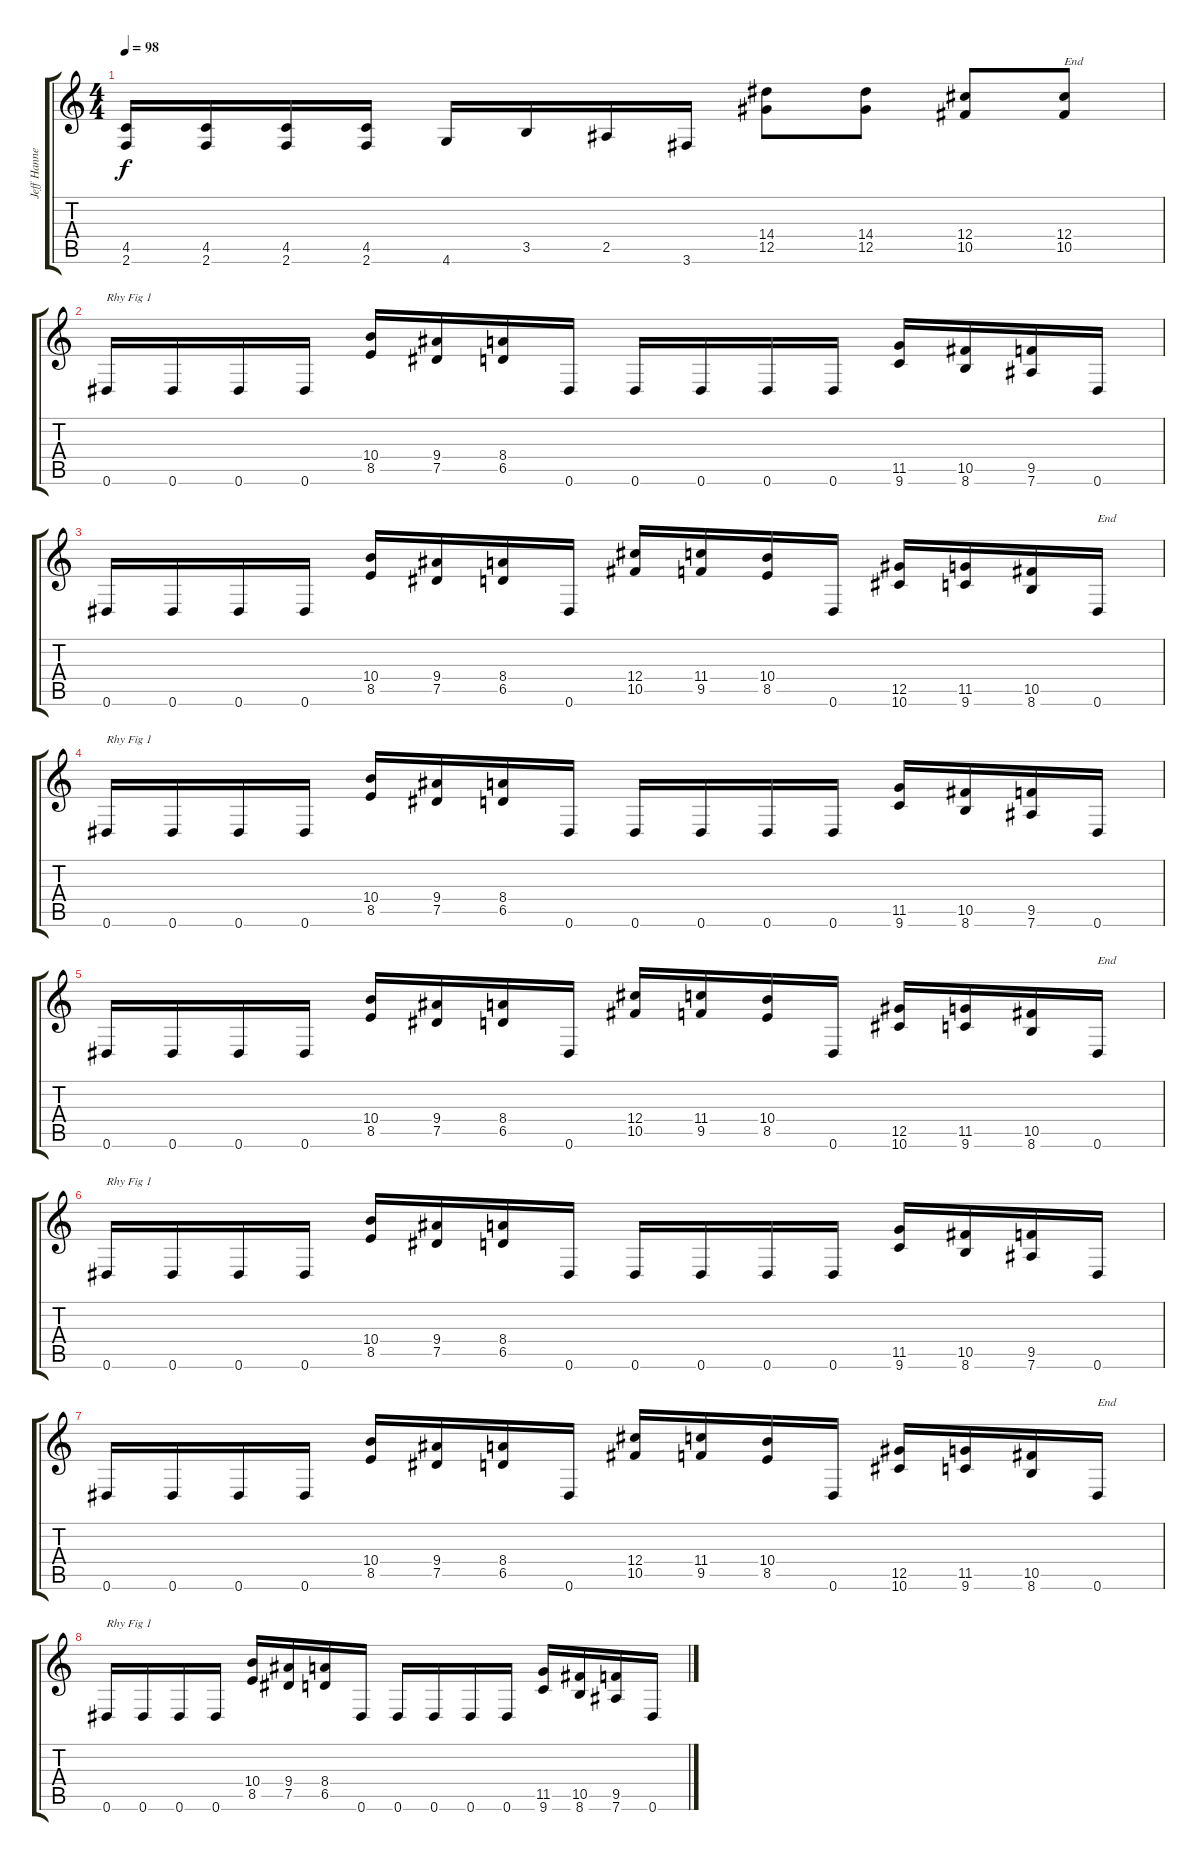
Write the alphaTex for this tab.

\track ("Jeff Hanneman" "Jeff Hanne") {instrument distortionguitar}
\staff {score tabs}
\tuning (Eb4 Bb3 Gb3 Db3 Ab2 Eb2) {hide}
\ts (4 4)
\tempo 98
\clef g2
\ks c
(4.5 2.6).16{dy f} (4.5 2.6).16 (4.5 2.6).16 (4.5 2.6).16 4.6.16 3.5.16 2.5.16 3.6.16 (14.4 12.5).8 (14.4 12.5).8 (12.4 10.5).8 (12.4 10.5).8{txt "End"} |
0.6.16{txt "Rhy Fig 1"} 0.6.16 0.6.16 0.6.16 (10.4 8.5).16 (9.4 7.5).16 (8.4 6.5).16 0.6.16 0.6.16 0.6.16 0.6.16 0.6.16 (11.5 9.6).16 (10.5 8.6).16 (9.5 7.6).16 0.6.16 |
0.6.16 0.6.16 0.6.16 0.6.16 (10.4 8.5).16 (9.4 7.5).16 (8.4 6.5).16 0.6.16 (12.4 10.5).16 (11.4 9.5).16 (10.4 8.5).16 0.6.16 (12.5 10.6).16 (11.5 9.6).16 (10.5 8.6).16 0.6.16{txt "End"} |
0.6.16{txt "Rhy Fig 1"} 0.6.16 0.6.16 0.6.16 (10.4 8.5).16 (9.4 7.5).16 (8.4 6.5).16 0.6.16 0.6.16 0.6.16 0.6.16 0.6.16 (11.5 9.6).16 (10.5 8.6).16 (9.5 7.6).16 0.6.16 |
0.6.16 0.6.16 0.6.16 0.6.16 (10.4 8.5).16 (9.4 7.5).16 (8.4 6.5).16 0.6.16 (12.4 10.5).16 (11.4 9.5).16 (10.4 8.5).16 0.6.16 (12.5 10.6).16 (11.5 9.6).16 (10.5 8.6).16 0.6.16{txt "End"} |
0.6.16{txt "Rhy Fig 1"} 0.6.16 0.6.16 0.6.16 (10.4 8.5).16 (9.4 7.5).16 (8.4 6.5).16 0.6.16 0.6.16 0.6.16 0.6.16 0.6.16 (11.5 9.6).16 (10.5 8.6).16 (9.5 7.6).16 0.6.16 |
0.6.16 0.6.16 0.6.16 0.6.16 (10.4 8.5).16 (9.4 7.5).16 (8.4 6.5).16 0.6.16 (12.4 10.5).16 (11.4 9.5).16 (10.4 8.5).16 0.6.16 (12.5 10.6).16 (11.5 9.6).16 (10.5 8.6).16 0.6.16{txt "End"} |
0.6.16{txt "Rhy Fig 1"} 0.6.16 0.6.16 0.6.16 (10.4 8.5).16 (9.4 7.5).16 (8.4 6.5).16 0.6.16 0.6.16 0.6.16 0.6.16 0.6.16 (11.5 9.6).16 (10.5 8.6).16 (9.5 7.6).16 0.6.16
